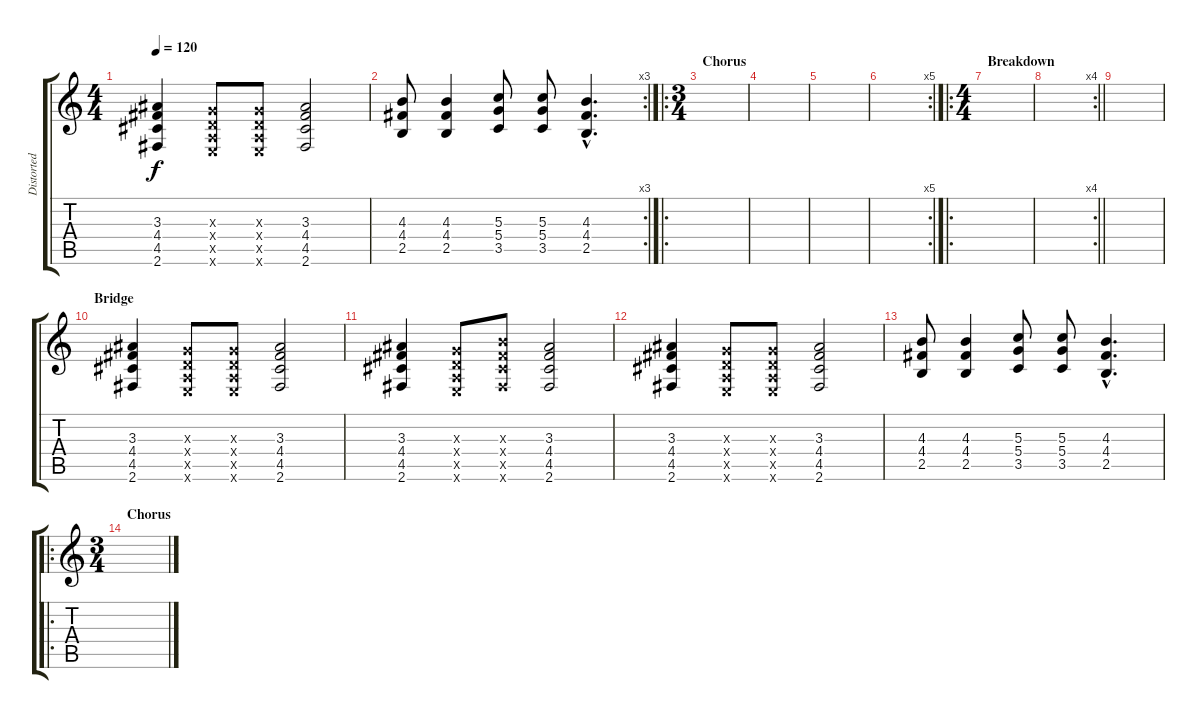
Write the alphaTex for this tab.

\track ("Distorted Guitar" "Distorted ") {instrument distortionguitar}
\staff {score tabs}
\tuning (E4 B3 G3 D3 A2 E2) {hide}
\ts (4 4)
\tempo 120
\clef g2
\ks c
(3.3 4.4 4.5 2.6).4{dy f} (0.3{x} 0.4{x} 0.5{x} 0.6{x}).8 (0.3{x} 0.4{x} 0.5{x} 0.6{x}).8 (3.3 4.4 4.5 2.6).2 |
\rc 3
(4.3 4.4 2.5).8 (4.3 4.4 2.5).4 (5.3 5.4 3.5).8 (5.3 5.4 3.5).8 (4.3{hac} 4.4{hac} 2.5{hac}).4{d} |
\ro
\ts (3 4)
\section ("" "Chorus")
|
|
|
\rc 5
|
\ro
\ts (4 4)
\section ("" "Breakdown")
|
\rc 4
\barLineRight lightlight
|
|
\section ("" "Bridge")
(3.3 4.4 4.5 2.6).4 (0.3{x} 0.4{x} 0.5{x} 0.6{x}).8 (0.3{x} 0.4{x} 0.5{x} 0.6{x}).8 (3.3 4.4 4.5 2.6).2 |
(3.3 4.4 4.5 2.6).4 (0.3{x} 0.4{x} 0.5{x} 0.6{x}).8 (4.3{x} 4.4{x} 4.5{x} 2.6{x}).8 (3.3 4.4 4.5 2.6).2 |
(3.3 4.4 4.5 2.6).4 (0.3{x} 0.4{x} 0.5{x} 0.6{x}).8 (0.3{x} 0.4{x} 0.5{x} 0.6{x}).8 (3.3 4.4 4.5 2.6).2 |
(4.3 4.4 2.5).8 (4.3 4.4 2.5).4 (5.3 5.4 3.5).8 (5.3 5.4 3.5).8 (4.3{hac} 4.4{hac} 2.5{hac}).4{d} |
\ro
\ts (3 4)
\section ("" "Chorus")
